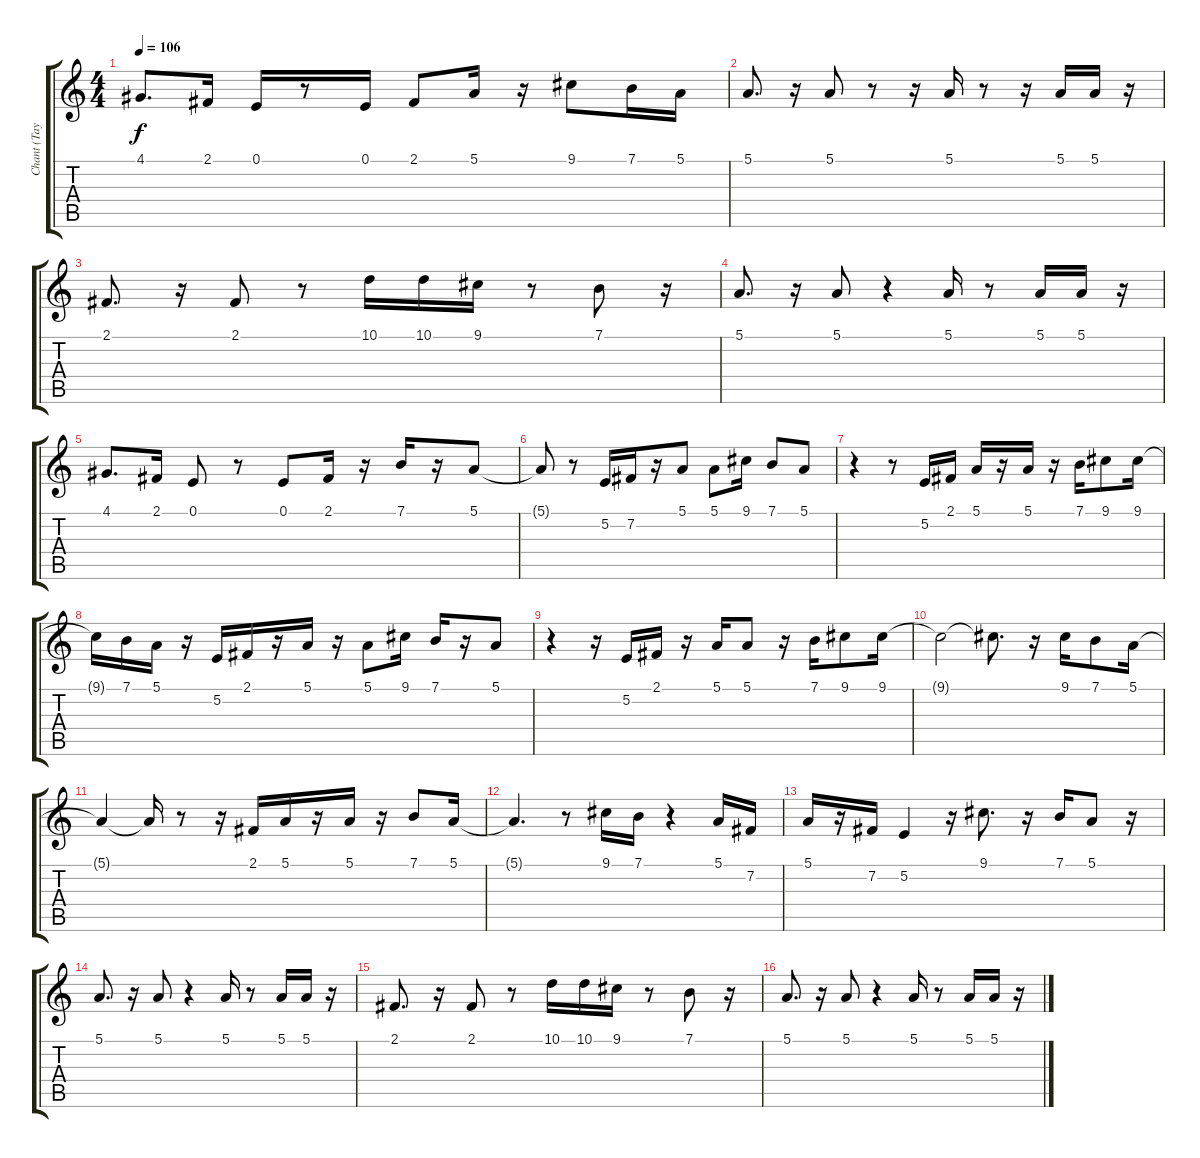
\track ("Chant (Taylor)" "Chant (Tay") {instrument lead2sawtooth}
\staff {score tabs}
\tuning (E4 B3 G3 D3 A2 E2) {hide}
\ts (4 4)
\tempo 106
\clef g2
\ks c
4.1.8{d dy f} 2.1.16 0.1.16 r.8 0.1.16 2.1.8 5.1.16 r.16 9.1.8 7.1.16 5.1.16 |
5.1.8{d} r.16 5.1.8 r.8 r.16 5.1.16 r.8 r.16 5.1.16 5.1.16 r.16 |
2.1.8{d} r.16 2.1.8 r.8 10.1.16 10.1.16 9.1.16 r.8 7.1.8 r.16 |
5.1.8{d} r.16 5.1.8 r.4 5.1.16 r.8 5.1.16 5.1.16 r.16 |
4.1.8{d} 2.1.16 0.1.8 r.8 0.1.8 2.1.16 r.16 7.1.16 r.16 5.1.8 |
5.1{t}.8 r.8 5.2.16 7.2.16 r.16 5.1.8 5.1.8 9.1.16 7.1.8 5.1.8 |
r.4 r.8 5.2.16 2.1.16 5.1.16 r.16 5.1.16 r.16 7.1.16 9.1.8 9.1.16 |
9.1{t}.16 7.1.16 5.1.16 r.16 5.2.16 2.1.16 r.16 5.1.16 r.16 5.1.8 9.1.16 7.1.16 r.16 5.1.8 |
r.4 r.16 5.2.16 2.1.16 r.16 5.1.16 5.1.8 r.16 7.1.16 9.1.8 9.1.16 |
9.1{t}.2 9.1{t}.8{d} r.16 9.1.16 7.1.8 5.1.16 |
5.1{t}.4 5.1{t}.16 r.8 r.16 2.1.16 5.1.16 r.16 5.1.16 r.16 7.1.8 5.1.16 |
5.1{t}.4{d} r.8 9.1.16 7.1.16 r.4 5.1.16 7.2.16 |
5.1.16 r.16 7.2.16 5.2.4 r.16 9.1.8{d} r.16 7.1.16 5.1.8 r.16 |
5.1.8{d} r.16 5.1.8 r.4 5.1.16 r.8 5.1.16 5.1.16 r.16 |
2.1.8{d} r.16 2.1.8 r.8 10.1.16 10.1.16 9.1.16 r.8 7.1.8 r.16 |
5.1.8{d} r.16 5.1.8 r.4 5.1.16 r.8 5.1.16 5.1.16 r.16
